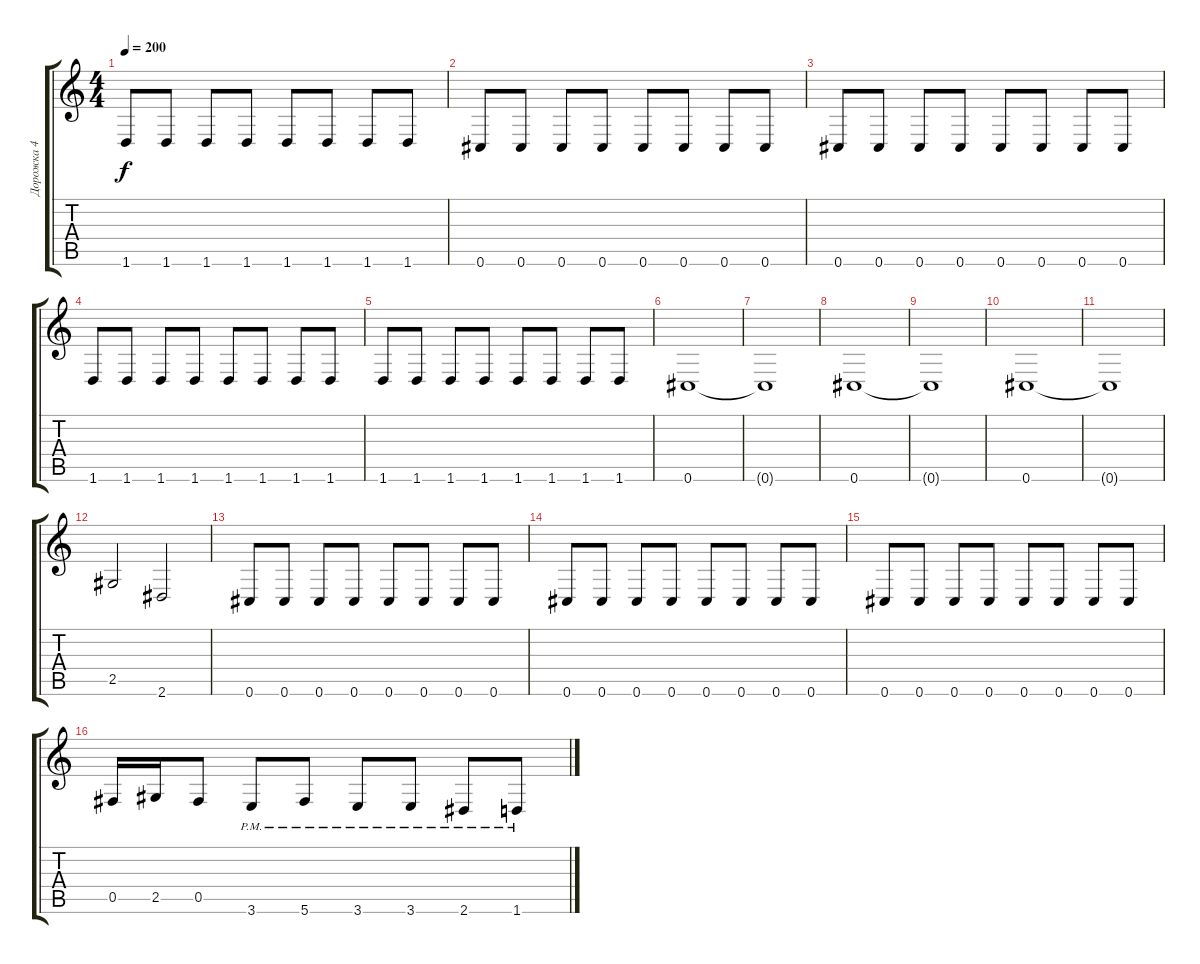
\track ("Дорожка 4" "Дорожка 4") {instrument electricbassfinger}
\staff {score tabs}
\tuning (Db4 Ab3 E3 B2 Gb2 Db2) {hide}
\ts (4 4)
\tempo 200
\clef g2
\ks c
1.6.8{dy f} 1.6.8 1.6.8 1.6.8 1.6.8 1.6.8 1.6.8 1.6.8 |
0.6.8 0.6.8 0.6.8 0.6.8 0.6.8 0.6.8 0.6.8 0.6.8 |
0.6.8 0.6.8 0.6.8 0.6.8 0.6.8 0.6.8 0.6.8 0.6.8 |
1.6.8 1.6.8 1.6.8 1.6.8 1.6.8 1.6.8 1.6.8 1.6.8 |
1.6.8 1.6.8 1.6.8 1.6.8 1.6.8 1.6.8 1.6.8 1.6.8 |
0.6.1 |
0.6{t}.1 |
0.6.1 |
0.6{t}.1 |
0.6.1 |
0.6{t}.1 |
2.5.2 2.6.2 |
0.6.8 0.6.8 0.6.8 0.6.8 0.6.8 0.6.8 0.6.8 0.6.8 |
0.6.8 0.6.8 0.6.8 0.6.8 0.6.8 0.6.8 0.6.8 0.6.8 |
0.6.8 0.6.8 0.6.8 0.6.8 0.6.8 0.6.8 0.6.8 0.6.8 |
0.5.16 2.5.16 0.5.8 3.6{pm}.8 5.6{pm}.8 3.6{pm}.8 3.6{pm}.8 2.6{pm}.8 1.6{pm}.8
